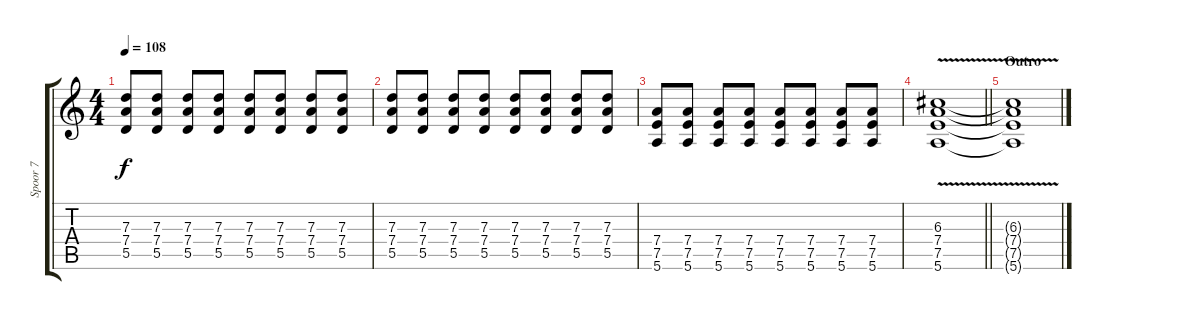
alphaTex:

\track ("Spoor 7" "Spoor 7") {instrument distortionguitar}
\staff {score tabs}
\tuning (E4 B3 G3 D3 A2 E2) {hide}
\ts (4 4)
\tempo 108
\clef g2
\ks c
(7.3 7.4 5.5).8{dy f} (7.3 7.4 5.5).8 (7.3 7.4 5.5).8 (7.3 7.4 5.5).8 (7.3 7.4 5.5).8 (7.3 7.4 5.5).8 (7.3 7.4 5.5).8 (7.3 7.4 5.5).8 |
(7.3 7.4 5.5).8 (7.3 7.4 5.5).8 (7.3 7.4 5.5).8 (7.3 7.4 5.5).8 (7.3 7.4 5.5).8 (7.3 7.4 5.5).8 (7.3 7.4 5.5).8 (7.3 7.4 5.5).8 |
(7.4 7.5 5.6).8 (7.4 7.5 5.6).8 (7.4 7.5 5.6).8 (7.4 7.5 5.6).8 (7.4 7.5 5.6).8 (7.4 7.5 5.6).8 (7.4 7.5 5.6).8 (7.4 7.5 5.6).8 |
\barLineRight lightlight
(6.3{v} 7.4 7.5 5.6).1 |
\section ("" "Outro")
(6.3{t} 7.4{t} 7.5{t} 5.6{t}).1
